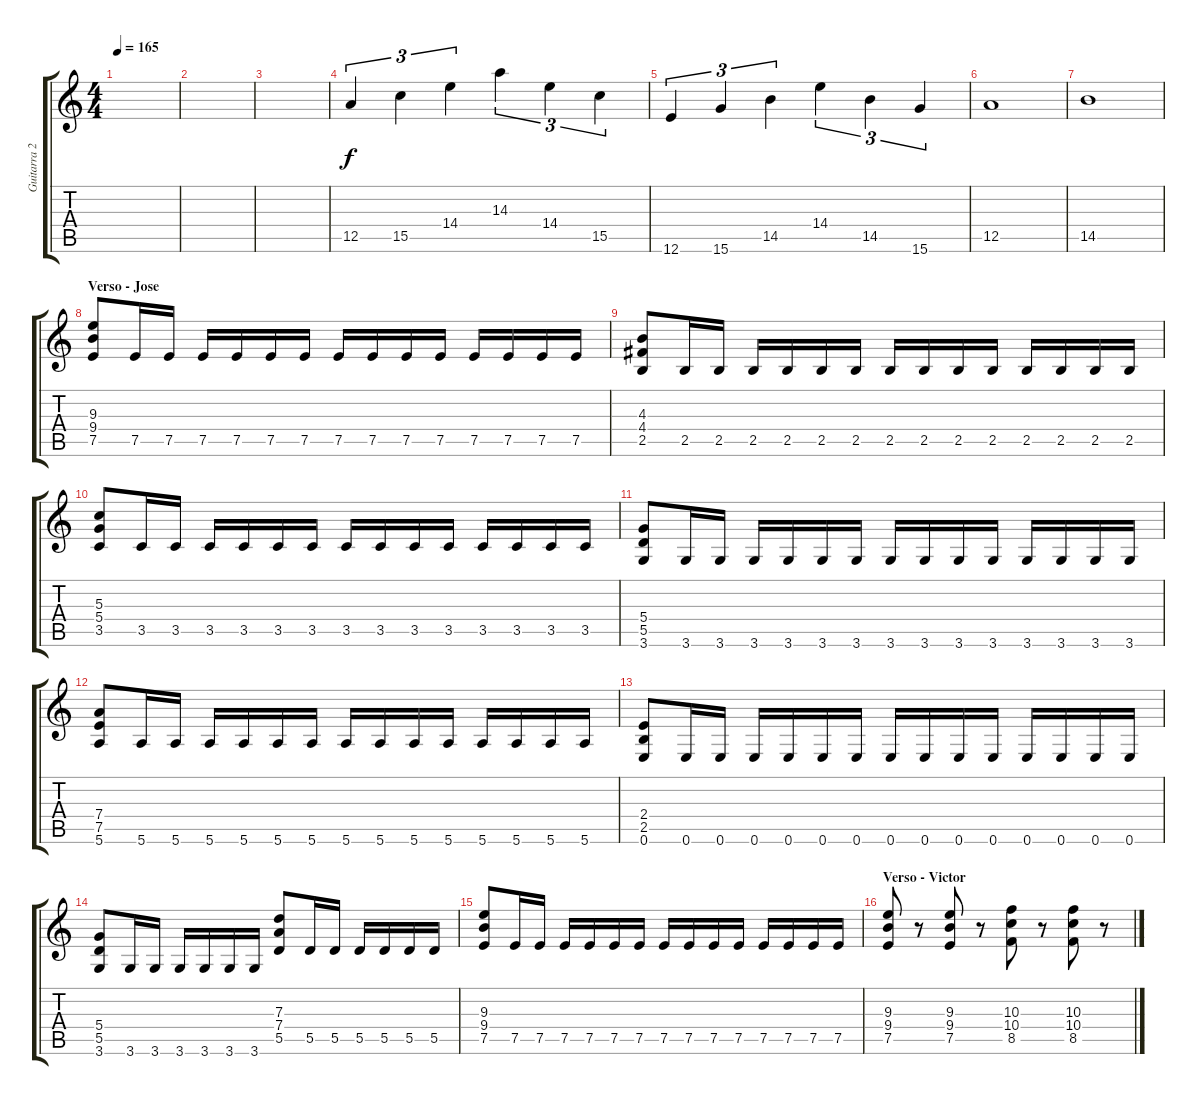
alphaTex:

\track ("Guitarra 2" "Guitarra 2") {instrument overdrivenguitar}
\staff {score tabs}
\tuning (E4 B3 G3 D3 A2 E2) {hide}
\ts (4 4)
\tempo 165
\clef g2
\ks c
|
|
|
12.5.4{tu (3 2) volume 16 instrument overdrivenguitar} 15.5.4{tu (3 2)} 14.4.4{tu (3 2)} 14.3.4{tu (3 2)} 14.4.4{tu (3 2)} 15.5.4{tu (3 2)} |
12.6.4{tu (3 2)} 15.6.4{tu (3 2)} 14.5.4{tu (3 2)} 14.4.4{tu (3 2)} 14.5.4{tu (3 2)} 15.6.4{tu (3 2)} |
12.5.1 |
14.5.1 |
\section ("" "Verso - Jose")
(9.3 9.4 7.5).8 7.5.16 7.5.16 7.5.16 7.5.16 7.5.16 7.5.16 7.5.16 7.5.16 7.5.16 7.5.16 7.5.16 7.5.16 7.5.16 7.5.16 |
(4.3 4.4 2.5).8 2.5.16 2.5.16 2.5.16 2.5.16 2.5.16 2.5.16 2.5.16 2.5.16 2.5.16 2.5.16 2.5.16 2.5.16 2.5.16 2.5.16 |
(5.3 5.4 3.5).8 3.5.16 3.5.16 3.5.16 3.5.16 3.5.16 3.5.16 3.5.16 3.5.16 3.5.16 3.5.16 3.5.16 3.5.16 3.5.16 3.5.16 |
(5.4 5.5 3.6).8 3.6.16 3.6.16 3.6.16 3.6.16 3.6.16 3.6.16 3.6.16 3.6.16 3.6.16 3.6.16 3.6.16 3.6.16 3.6.16 3.6.16 |
(7.4 7.5 5.6).8 5.6.16 5.6.16 5.6.16 5.6.16 5.6.16 5.6.16 5.6.16 5.6.16 5.6.16 5.6.16 5.6.16 5.6.16 5.6.16 5.6.16 |
(2.4 2.5 0.6).8 0.6.16 0.6.16 0.6.16 0.6.16 0.6.16 0.6.16 0.6.16 0.6.16 0.6.16 0.6.16 0.6.16 0.6.16 0.6.16 0.6.16 |
(5.4 5.5 3.6).8 3.6.16 3.6.16 3.6.16 3.6.16 3.6.16 3.6.16 (7.3 7.4 5.5).8 5.5.16 5.5.16 5.5.16 5.5.16 5.5.16 5.5.16 |
(9.3 9.4 7.5).8 7.5.16 7.5.16 7.5.16 7.5.16 7.5.16 7.5.16 7.5.16 7.5.16 7.5.16 7.5.16 7.5.16 7.5.16 7.5.16 7.5.16 |
\section ("" "Verso - Victor")
(9.3 9.4 7.5).8 r.8 (9.3 9.4 7.5).8 r.8 (10.3 10.4 8.5).8 r.8 (10.3 10.4 8.5).8 r.8
